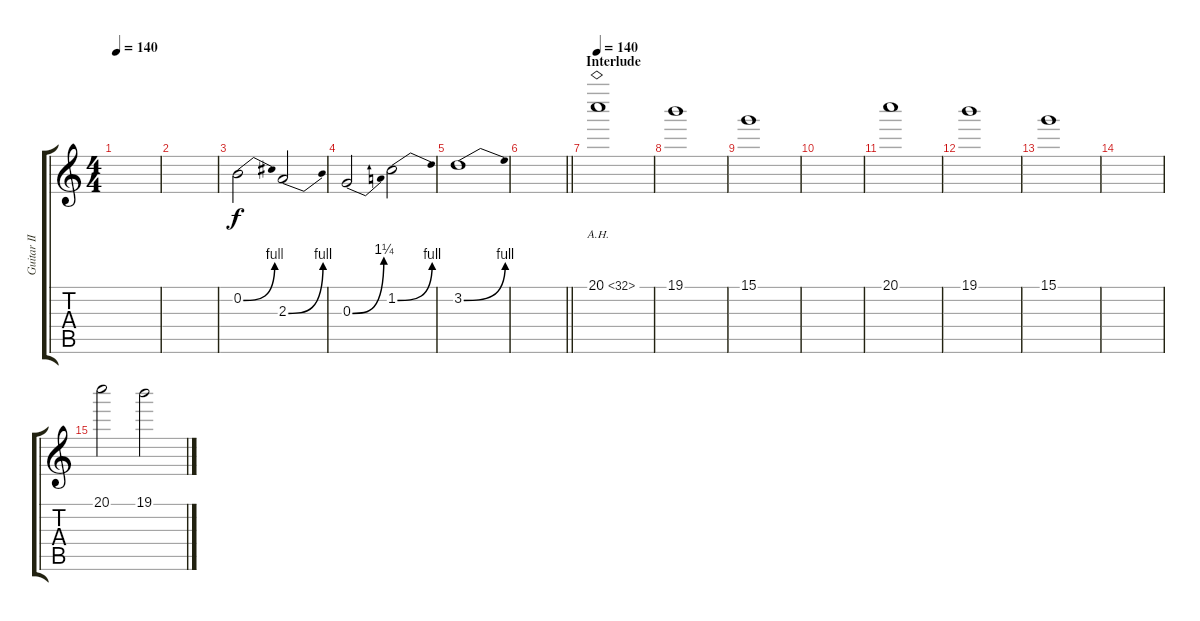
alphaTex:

\track ("Guitar II" "Guitar II") {instrument overdrivenguitar}
\staff {score tabs}
\tuning (E4 B3 G3 D3 A2 E2) {hide}
\ts (4 4)
\tempo 140
\clef g2
\ks c
|
|
0.2{be (bend 0 0 60 4)}.2{dy f} 2.3{be (bend 0 0 60 4)}.2 |
0.3{be (bend 0 0 60 5)}.2 1.2{be (bend 0 0 60 4)}.2 |
3.2{be (bend 0 0 60 4)}.1 |
\barLineRight lightlight
|
\section ("" "Interlude")
\tempo 140
20.1{ah 12}.1 |
19.1.1 |
15.1.1 |
|
20.1.1 |
19.1.1 |
15.1.1 |
|
20.1.2 19.1.2
